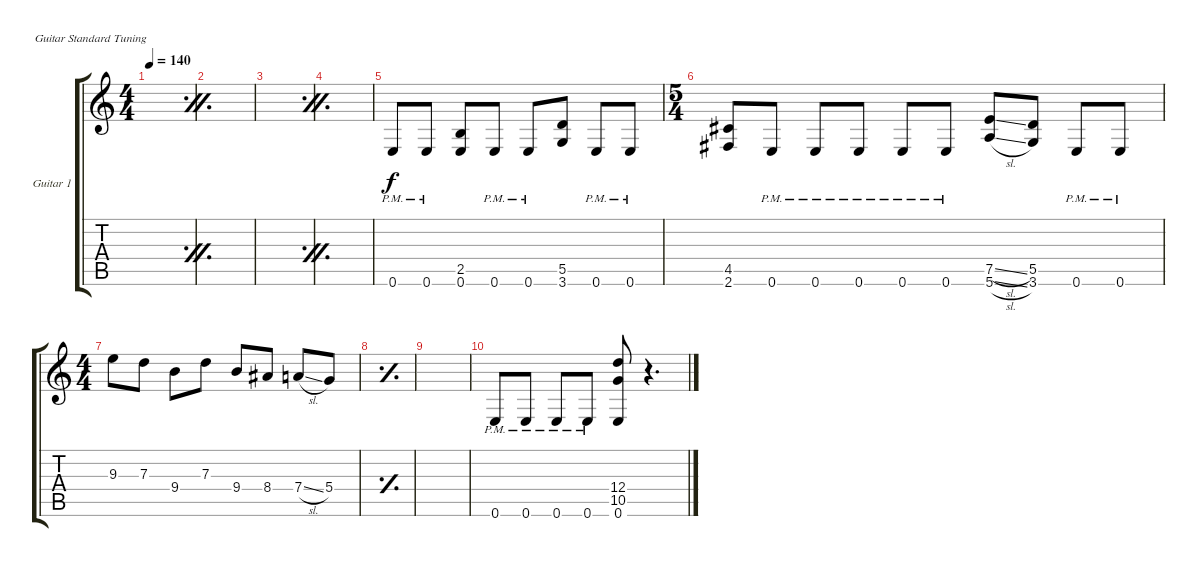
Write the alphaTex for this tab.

\defaultSystemsLayout 4
\bracketExtendMode groupsimilarinstruments
\firstSystemTrackNameOrientation horizontal
\otherSystemsTrackNameOrientation horizontal
\track ("Guitar 1" "Guitar 1") {instrument distortionguitar}
\staff {score tabs}
\tuning (E4 B3 G3 D3 A2 E2)
\ts (4 4)
\tempo 140
\clef g2
\simile firstofdouble
\ks c
|
\simile secondofdouble
|
\simile firstofdouble
|
\simile secondofdouble
|
0.6{pm}.8 0.6{pm}.8 (2.5 0.6).8 0.6{pm}.8 0.6{pm}.8 (5.5 3.6).8 0.6{pm}.8 0.6{pm}.8 |
\ts (5 4)
(4.5 2.6).8 0.6{pm}.8 0.6{pm}.8 0.6{pm}.8 0.6{pm}.8 0.6{pm}.8 (7.5{sl} 5.6{sl}).8 (5.5 3.6).8 0.6{pm}.8 0.6{pm}.8 |
\ts (4 4)
9.3.8 7.3.8 9.4.8 7.3.8 9.4.8 8.4.8 7.4{sl}.8 5.4.8 |
\simile simple
|
|
\simile none
0.6{pm}.8 0.6{pm}.8 0.6{pm}.8 0.6{pm}.8 (12.4 10.5 0.6).8 r.4{d}
